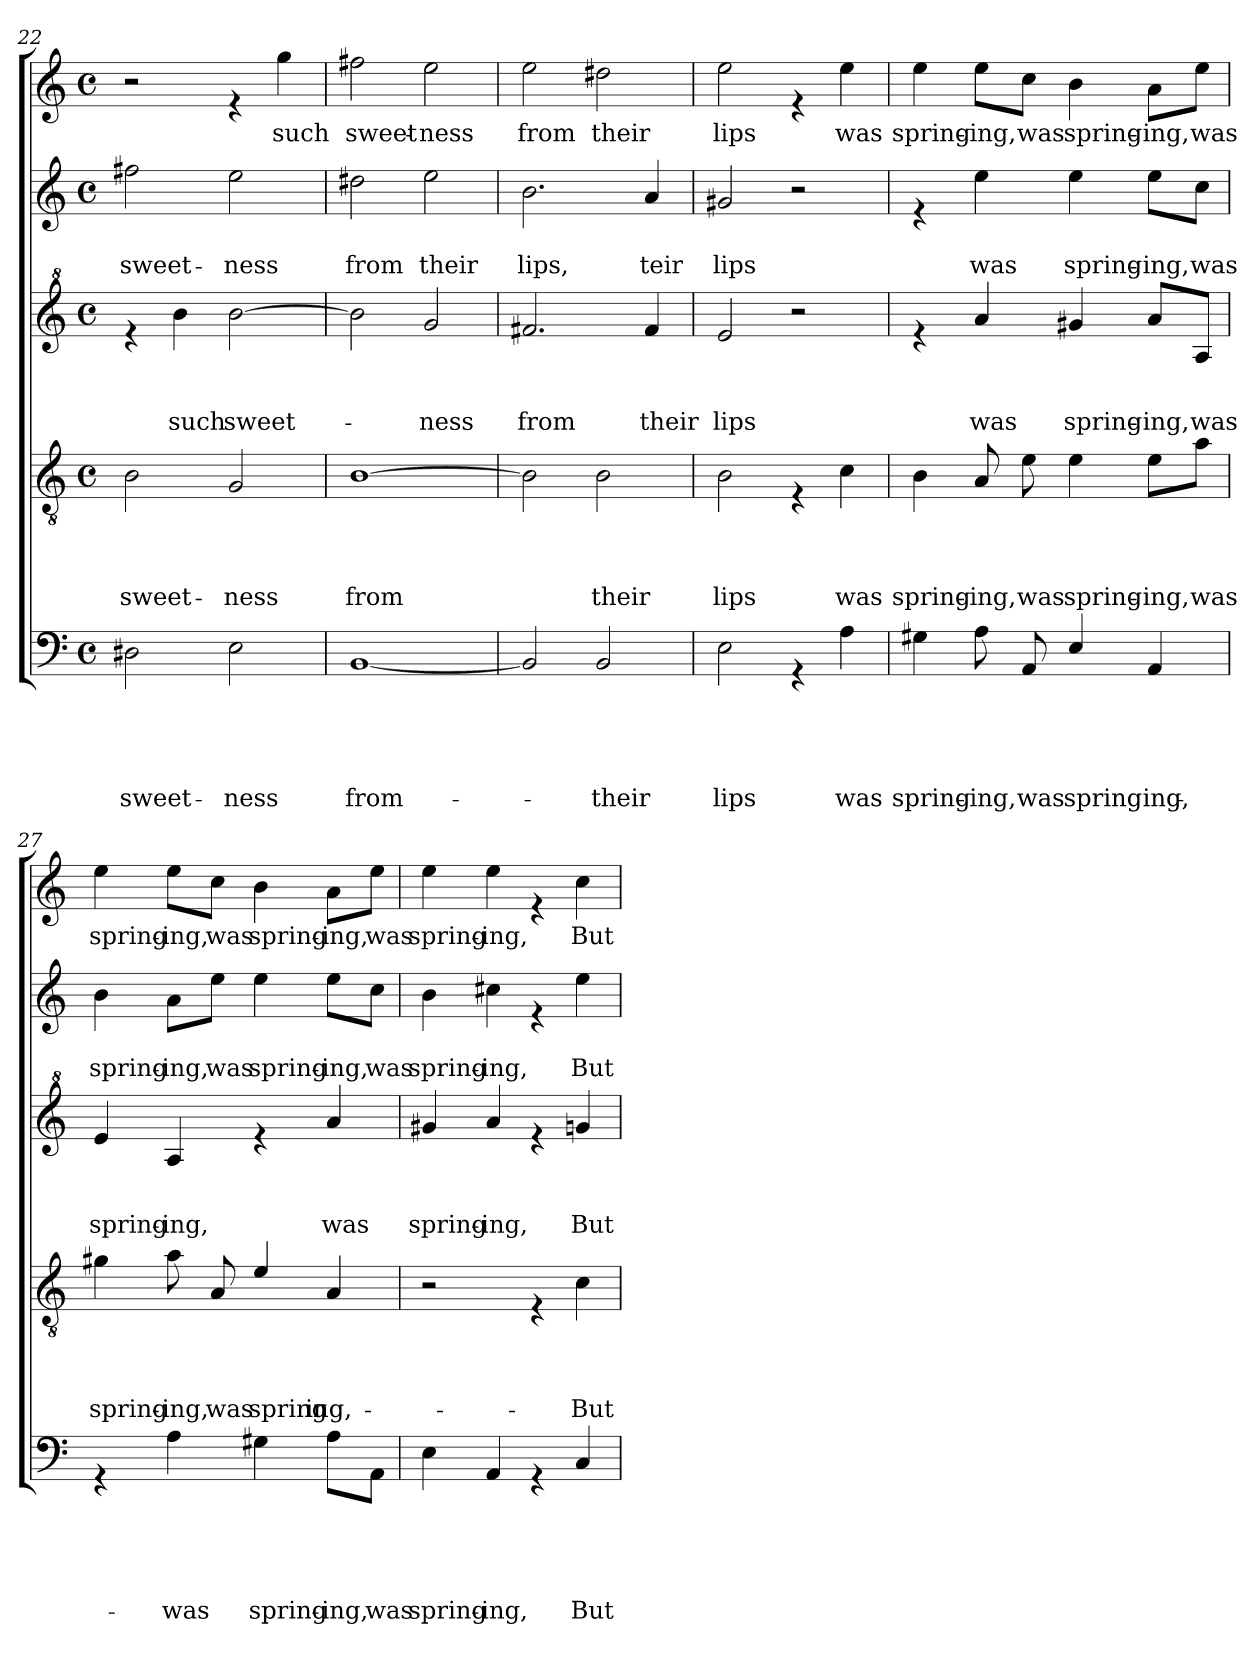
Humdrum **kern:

**kern	**text	**text	**text	**text	**text	**kern	**text	**text	**text	**text	**kern	**text	**text	**text	**kern	**text	**text	**kern	**text
*part5	*part5	*part5	*part5	*part5	*part5	*part4	*part4	*part4	*part4	*part4	*part3	*part3	*part3	*part3	*part2	*part2	*part2	*part1	*part1
*staff5	*staff5	*staff5	*staff5	*staff5	*staff5	*staff4	*staff4	*staff4	*staff4	*staff4	*staff3	*staff3	*staff3	*staff3	*staff2	*staff2	*staff2	*staff1	*staff1
!!LO:LB:g=z
*clefF4	*	*	*	*	*	*clefGv2	*	*	*	*	*clefG^2	*	*	*	*clefG2	*	*	*clefG2	*
*k[]	*	*	*	*	*	*k[]	*	*	*	*	*k[]	*	*	*	*k[]	*	*	*k[]	*
*C:	*	*	*	*	*	*C:	*	*	*	*	*C:	*	*	*	*C:	*	*	*C:	*
*M4/4	*	*	*	*	*	*M4/4	*	*	*	*	*M4/4	*	*	*	*M4/4	*	*	*M4/4	*
*met(c)	*	*	*	*	*	*met(c)	*	*	*	*	*met(c)	*	*	*	*met(c)	*	*	*met(c)	*
=22	=22	=22	=22	=22	=22	=22	=22	=22	=22	=22	=22	=22	=22	=22	=22	=22	=22	=22	=22
!	!	!	!	!	!LO:LY:b	!	!	!	!	!LO:LY:b	!	!	!	!	!	!	!LO:LY:b	!	!
2D#X\	.	.	.	.	sweet-	2B\	.	.	.	sweet-	4ree	.	.	.	2ff#X\	.	sweet-	2r	.
!	!	!	!	!	!	!	!	!	!	!	!	!	!	!LO:LY:b	!	!	!	!	!
.	.	.	.	.	.	.	.	.	.	.	4bb\	.	.	such	.	.	.	.	.
!	!	!	!	!	!LO:LY:b	!	!	!	!	!LO:LY:b	!	!	!	!LO:LY:b	!	!	!LO:LY:b	!	!
2E\	.	.	.	.	-ness	2G/	.	.	.	-ness	[>2bb\	.	.	sweet-	2ee\	.	-ness	4re	.
!	!	!	!	!	!	!	!	!	!	!	!	!	!	!	!	!	!	!	!LO:LY:b
.	.	.	.	.	.	.	.	.	.	.	.	.	.	.	.	.	.	4gg\	such
=23	=23	=23	=23	=23	=23	=23	=23	=23	=23	=23	=23	=23	=23	=23	=23	=23	=23	=23	=23
!	!	!	!	!	!LO:LY:b	!	!	!	!	!LO:LY:b	!	!	!	!	!	!	!LO:LY:b	!	!LO:LY:b
[<1BB	.	.	.	.	from-	[>1B	.	.	.	from	2bb\]	.	.	.	2dd#X\	.	from	2ff#X\	sweet-
!	!	!	!	!	!	!	!	!	!	!	!	!	!	!LO:LY:b	!	!	!LO:LY:b	!	!LO:LY:b
.	.	.	.	.	.	.	.	.	.	.	2gg/	.	.	-ness	2ee\	.	their	2ee\	-ness
=24	=24	=24	=24	=24	=24	=24	=24	=24	=24	=24	=24	=24	=24	=24	=24	=24	=24	=24	=24
!	!	!	!	!	!	!	!	!	!	!	!	!	!	!LO:LY:b	!	!	!LO:LY:b	!	!LO:LY:b
2BB/]	.	.	.	.	.	2B\]	.	.	.	.	2.ff#X/	.	.	from	2.b\	.	lips,	2ee\	from
!	!	!	!	!	!LO:LY:b	!	!	!	!	!LO:LY:b	!	!	!	!	!	!	!	!	!LO:LY:b
2BB/	.	.	.	.	-their	2B\	.	.	.	their	.	.	.	.	.	.	.	2dd#X\	their
!	!	!	!	!	!	!	!	!	!	!	!	!	!	!LO:LY:b	!	!	!LO:LY:b	!	!
.	.	.	.	.	.	.	.	.	.	.	4ff#/	.	.	their	4a/	.	teir	.	.
=25	=25	=25	=25	=25	=25	=25	=25	=25	=25	=25	=25	=25	=25	=25	=25	=25	=25	=25	=25
!	!	!	!	!	!LO:LY:b	!	!	!	!	!LO:LY:b	!	!	!	!LO:LY:b	!	!	!LO:LY:b	!	!LO:LY:b
2E\	.	.	.	.	lips	2B\	.	.	.	lips	2ee/	.	.	lips	2g#X/	.	lips	2ee\	lips
4rGG	.	.	.	.	.	4rE	.	.	.	.	2r	.	.	.	2r	.	.	4re	.
!	!	!	!	!	!LO:LY:b	!	!	!	!	!LO:LY:b	!	!	!	!	!	!	!	!	!LO:LY:b
4A\	.	.	.	.	was	4c\	.	.	.	was	.	.	.	.	.	.	.	4ee\	was
=26	=26	=26	=26	=26	=26	=26	=26	=26	=26	=26	=26	=26	=26	=26	=26	=26	=26	=26	=26
!	!	!	!	!	!LO:LY:b	!	!	!	!	!LO:LY:b	!	!	!	!	!	!	!	!	!LO:LY:b
*^	*	*	*	*	*	*	*	*	*	*	*	*	*	*	*	*	*	*	*
4G#X\	4.ryy	.	.	.	.	spring-	4B\	.	.	.	spring-	4ree	.	.	.	4re	.	.	4ee\	spring-
!	!	!	!	!	!	!LO:LY:b	!	!	!	!	!LO:LY:b	!	!	!	!LO:LY:b	!	!	!LO:LY:b	!	!LO:LY:b
8A\	.	.	.	.	.	-ing,	8A/	.	.	.	-ing,	4aa/	.	.	was	4ee\	.	was	8ee\L	-ing,
!	!	!	!	!	!	!LO:LY:b	!	!	!	!	!LO:LY:b	!	!	!	!	!	!	!	!	!LO:LY:b
8ryy	8AA/	.	.	.	.	-was	8e\	.	.	.	was	.	.	.	.	.	.	.	8cc\J	was
!	!	!	!	!	!	!LO:LY:b	!	!	!	!	!LO:LY:b	!	!	!	!LO:LY:b	!	!	!LO:LY:b	!	!LO:LY:b
4E/	4ryy	.	.	.	.	spring-	4e\	.	.	.	spring-	4gg#X/	.	.	spring-	4ee\	.	spring-	4b\	spring-
!	!	!	!	!	!	!LO:LY:b	!	!	!	!	!LO:LY:b	!	!	!	!LO:LY:b	!	!	!LO:LY:b	!	!LO:LY:b
4ryy	4AA/	.	.	.	.	ing,	8e\L	.	.	.	-ing,	8aa/L	.	.	-ing,	8ee\L	.	-ing,	8a\L	-ing,
!	!	!	!	!	!	!	!	!	!	!	!LO:LY:b	!	!	!	!LO:LY:b	!	!	!LO:LY:b	!	!LO:LY:b
.	.	.	.	.	.	.	8a\J	.	.	.	was	8a/J	.	.	was	8cc\J	.	was	8ee\J	was
*v	*v	*	*	*	*	*	*	*	*	*	*	*	*	*	*	*	*	*	*	*
!!LO:PB:g=z
=27	=27	=27	=27	=27	=27	=27	=27	=27	=27	=27	=27	=27	=27	=27	=27	=27	=27	=27	=27
!	!	!	!	!	!	!	!	!	!	!LO:LY:b	!	!	!	!LO:LY:b	!	!	!LO:LY:b	!	!LO:LY:b
*	*	*	*	*	*	*^	*	*	*	*	*	*	*	*	*	*	*	*	*
4rGG	.	.	.	.	.	4g#X\	4.ryy	.	.	.	spring-	4ee/	.	.	spring-	4b\	.	spring-	4ee\	spring-
!	!	!	!	!	!LO:LY:b	!	!	!	!	!	!LO:LY:b	!	!	!	!LO:LY:b	!	!	!LO:LY:b	!	!LO:LY:b
4A\	.	.	.	.	was	8a\	.	.	.	.	-ing,	4a/	.	.	-ing,	8a\L	.	-ing,	8ee\L	-ing,
!	!	!	!	!	!	!	!	!	!	!	!LO:LY:b	!	!	!	!	!	!	!LO:LY:b	!	!LO:LY:b
.	.	.	.	.	.	8ryy	8A/	.	.	.	-was	.	.	.	.	8ee\J	.	was	8cc\J	was
!	!	!	!	!	!LO:LY:b	!	!	!	!	!	!LO:LY:b	!	!	!	!	!	!	!LO:LY:b	!	!LO:LY:b
4G#X\	.	.	.	.	spring-	4e/	4ryy	.	.	.	spring-	4ree	.	.	.	4ee\	.	spring-	4b\	spring-
!	!	!	!	!	!LO:LY:b	!	!	!	!	!	!LO:LY:b	!	!	!	!LO:LY:b	!	!	!LO:LY:b	!	!LO:LY:b
8A\L	.	.	.	.	-ing,	4ryy	4A/	.	.	.	ing,	4aa/	.	.	was	8ee\L	.	-ing,	8a\L	-ing,
!	!	!	!	!	!LO:LY:b	!	!	!	!	!	!	!	!	!	!	!	!	!LO:LY:b	!	!LO:LY:b
8AA\J	.	.	.	.	was	.	.	.	.	.	.	.	.	.	.	8cc\J	.	was	8ee\J	was
*	*	*	*	*	*	*v	*v	*	*	*	*	*	*	*	*	*	*	*	*	*
=28	=28	=28	=28	=28	=28	=28	=28	=28	=28	=28	=28	=28	=28	=28	=28	=28	=28	=28	=28
!	!	!	!	!	!LO:LY:b	!	!	!	!	!	!	!	!	!LO:LY:b	!	!	!LO:LY:b	!	!LO:LY:b
4E\	.	.	.	.	spring-	2r	.	.	.	.	4gg#X/	.	.	spring-	4b\	.	spring-	4ee\	spring-
!	!	!	!	!	!LO:LY:b	!	!	!	!	!	!	!	!	!LO:LY:b	!	!	!LO:LY:b	!	!LO:LY:b
4AA/	.	.	.	.	-ing,	.	.	.	.	.	4aa/	.	.	-ing,	4cc#X\	.	-ing,	4ee\	-ing,
4rGG	.	.	.	.	.	4rE	.	.	.	.	4ree	.	.	.	4re	.	.	4re	.
!	!	!	!	!	!LO:LY:b	!	!	!	!	!LO:LY:b	!	!	!	!LO:LY:b	!	!	!LO:LY:b	!	!LO:LY:b
4C/	.	.	.	.	But	4c\	.	.	.	But	4ggn/	.	.	But	4ee\	.	But	4cc\	But
=	=	=	=	=	=	=	=	=	=	=	=	=	=	=	=	=	=	=	=
*-	*-	*-	*-	*-	*-	*-	*-	*-	*-	*-	*-	*-	*-	*-	*-	*-	*-	*-	*-
